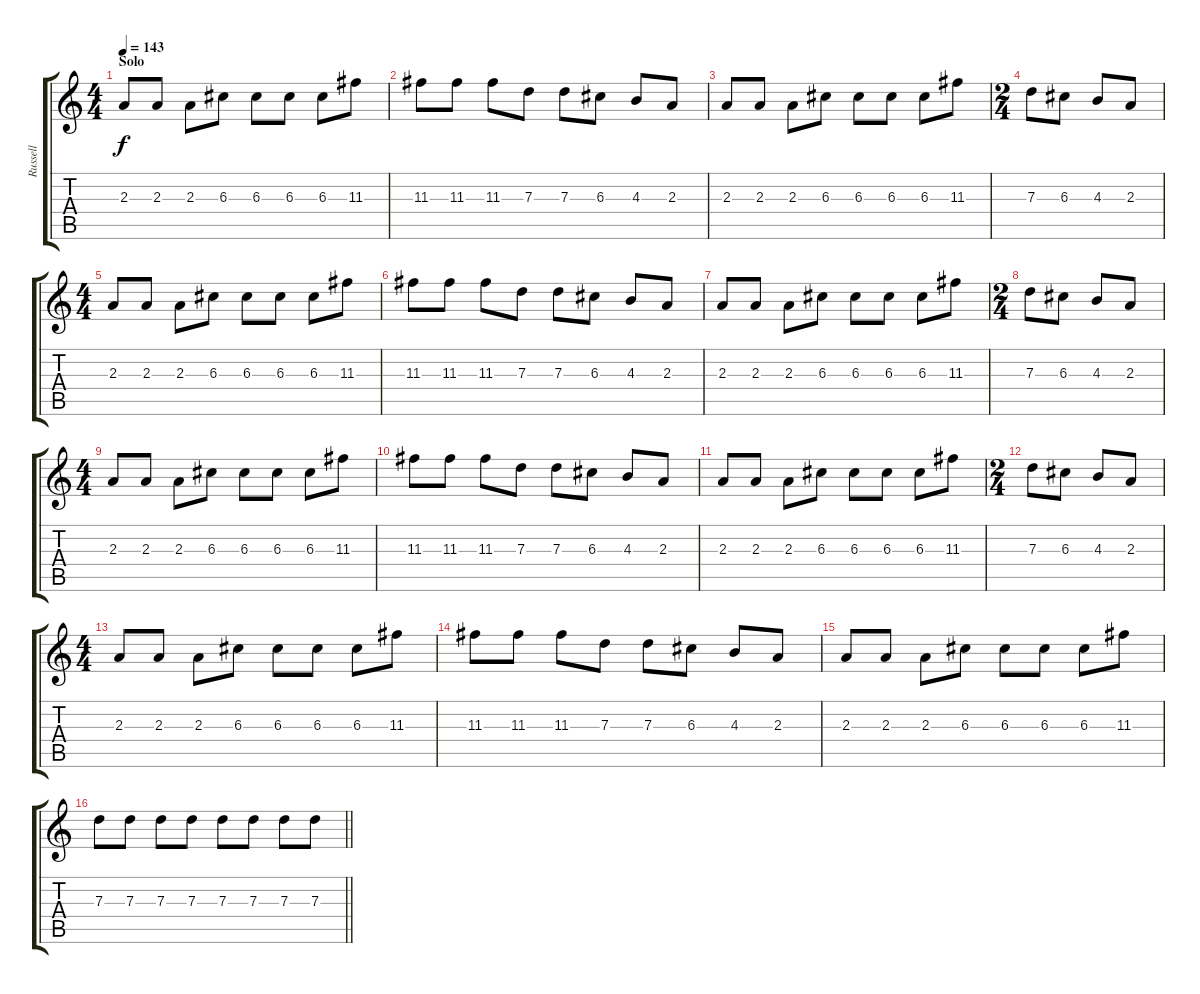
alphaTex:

\track ("Russell" "Russell") {instrument electricguitarclean}
\staff {score tabs}
\tuning (E4 B3 G3 D3 A2 E2) {hide}
\ts (4 4)
\section ("" "Solo")
\tempo 143
\clef g2
\ks c
2.3.8{dy f} 2.3.8 2.3.8 6.3.8 6.3.8 6.3.8 6.3.8 11.3.8 |
11.3.8 11.3.8 11.3.8 7.3.8 7.3.8 6.3.8 4.3.8 2.3.8 |
2.3.8 2.3.8 2.3.8 6.3.8 6.3.8 6.3.8 6.3.8 11.3.8 |
\ts (2 4)
7.3.8 6.3.8 4.3.8 2.3.8 |
\ts (4 4)
2.3.8 2.3.8 2.3.8 6.3.8 6.3.8 6.3.8 6.3.8 11.3.8 |
11.3.8 11.3.8 11.3.8 7.3.8 7.3.8 6.3.8 4.3.8 2.3.8 |
2.3.8 2.3.8 2.3.8 6.3.8 6.3.8 6.3.8 6.3.8 11.3.8 |
\ts (2 4)
7.3.8 6.3.8 4.3.8 2.3.8 |
\ts (4 4)
2.3.8 2.3.8 2.3.8 6.3.8 6.3.8 6.3.8 6.3.8 11.3.8 |
11.3.8 11.3.8 11.3.8 7.3.8 7.3.8 6.3.8 4.3.8 2.3.8 |
2.3.8 2.3.8 2.3.8 6.3.8 6.3.8 6.3.8 6.3.8 11.3.8 |
\ts (2 4)
7.3.8 6.3.8 4.3.8 2.3.8 |
\ts (4 4)
2.3.8 2.3.8 2.3.8 6.3.8 6.3.8 6.3.8 6.3.8 11.3.8 |
11.3.8 11.3.8 11.3.8 7.3.8 7.3.8 6.3.8 4.3.8 2.3.8 |
2.3.8 2.3.8 2.3.8 6.3.8 6.3.8 6.3.8 6.3.8 11.3.8 |
\barLineRight lightlight
7.3.8 7.3.8 7.3.8 7.3.8 7.3.8 7.3.8 7.3.8 7.3.8
